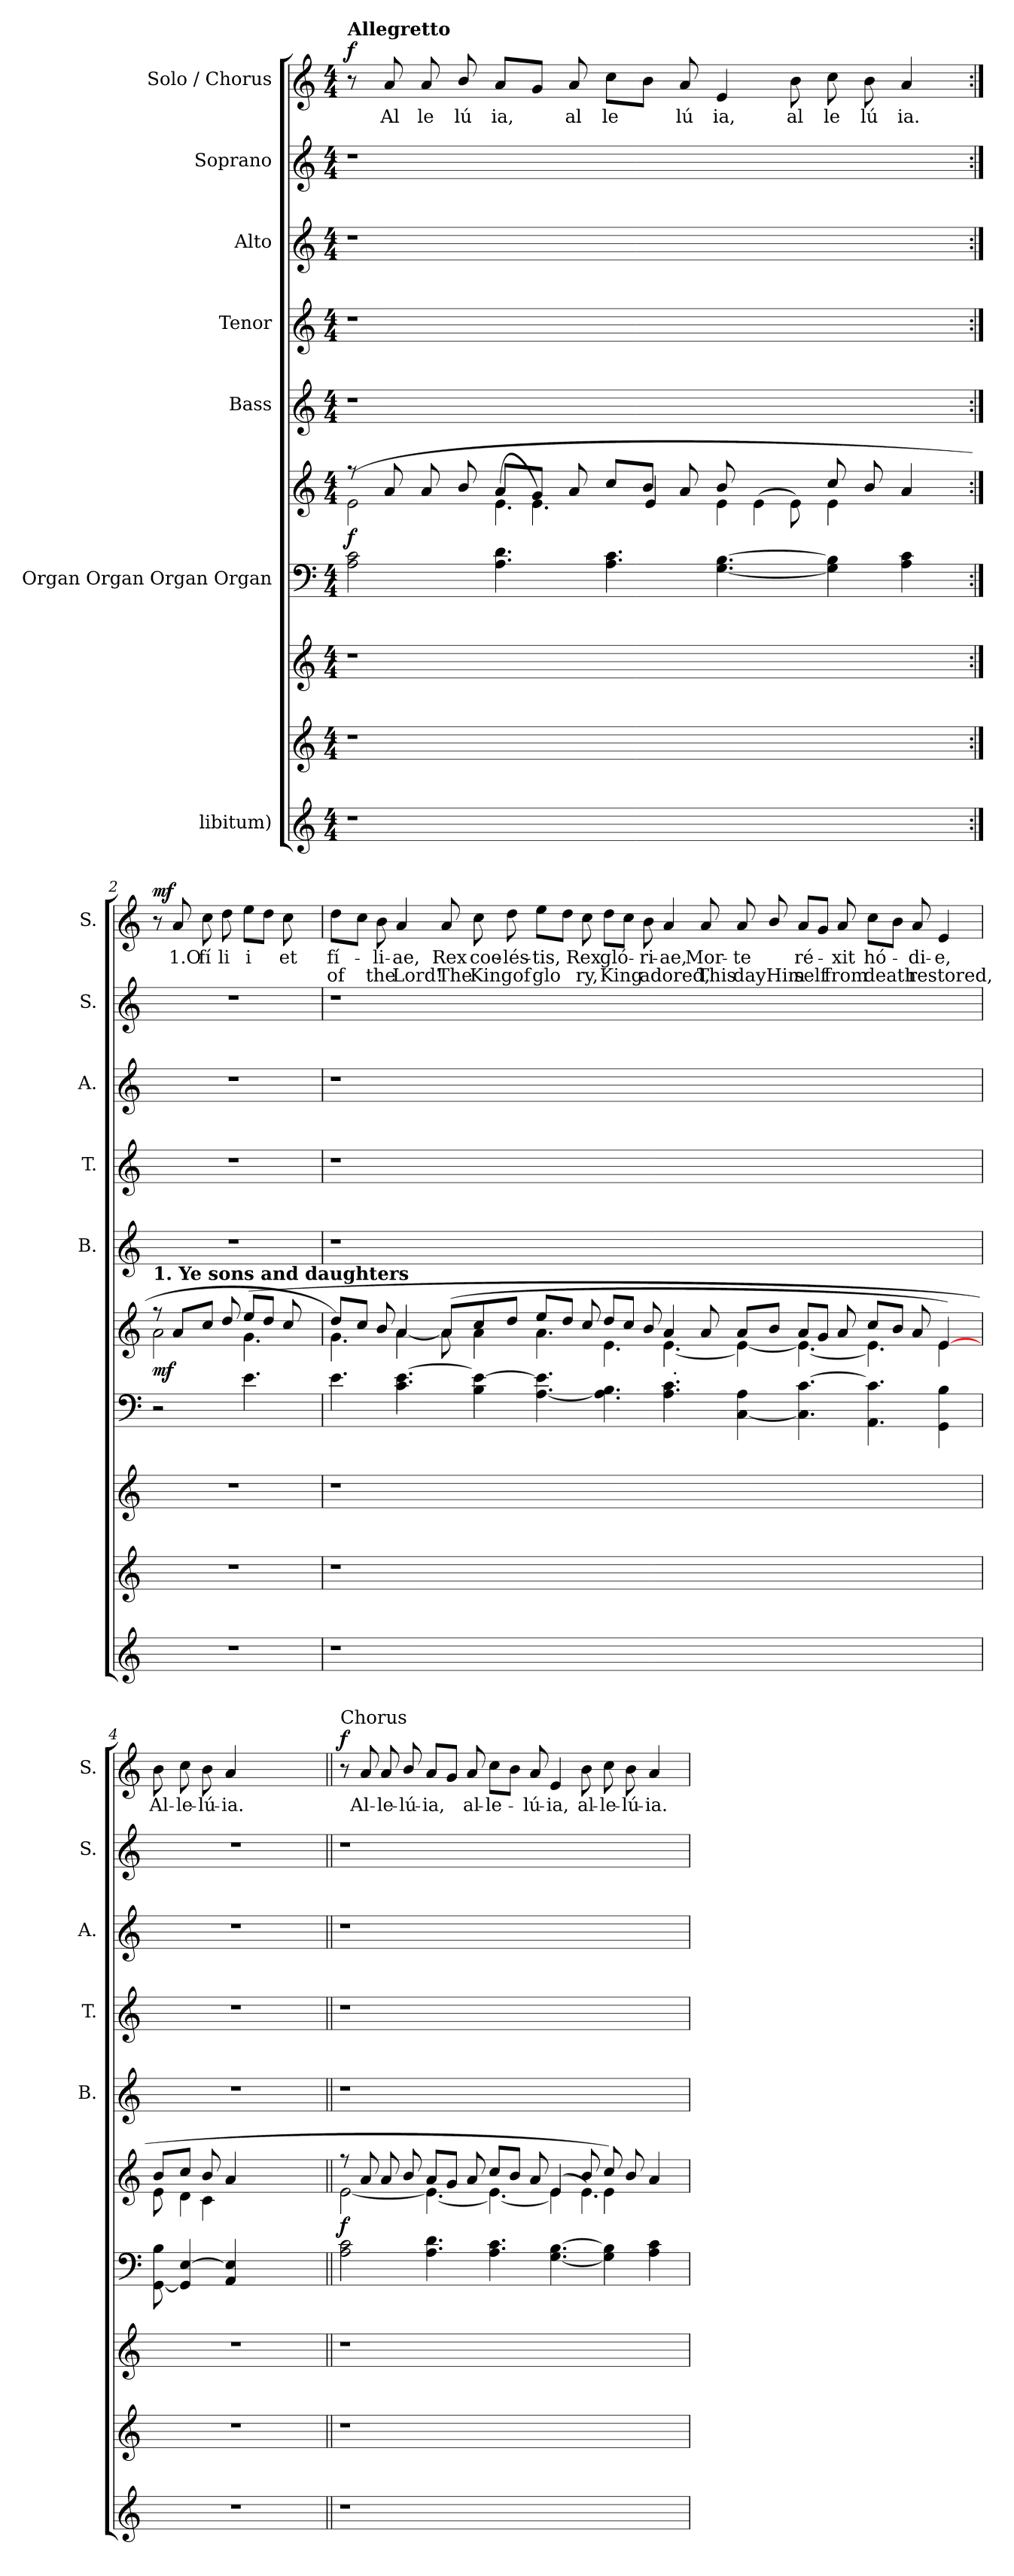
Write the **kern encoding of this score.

**kern	**kern	**kern	**kern	**kern	**dynam	**kern	**kern	**kern	**kern	**kern	**text	**text	**dynam
*part9	*part8	*part7	*part6	*part6	*part6	*part5	*part4	*part3	*part2	*part1	*part1	*part1	*part1
*staff10	*staff9	*staff8	*staff7	*staff6	*staff6/7	*staff5	*staff4	*staff3	*staff2	*staff1	*staff1	*staff1	*staff1
*I"libitum)	*	*	*I"Organ Organ Organ Organ	*	*	*I"Bass	*I"Tenor	*I"Alto	*I"Soprano	*I"Solo / Chorus	*	*	*
*	*	*	*	*	*	*I'B.	*I'T.	*I'A.	*I'S.	*I'S.	*	*	*
*clefG2	*clefG2	*clefG2	*clefF4	*clefG2	*	*clefG2	*clefG2	*clefG2	*clefG2	*clefG2	*	*	*
*k[]	*k[]	*k[]	*k[]	*k[]	*	*k[]	*k[]	*k[]	*k[]	*k[]	*	*	*
*C:	*C:	*C:	*C:	*C:	*	*C:	*C:	*C:	*C:	*C:	*	*	*
*M4/4	*M4/4	*M4/4	*M4/4	*M4/4	*	*M4/4	*M4/4	*M4/4	*M4/4	*M4/4	*	*	*
=1	=1	=1	=1	=1	=1	=1	=1	=1	=1	=1	=1	=1	=1
*	*	*	*	*^	*	*	*	*	*	*	*	*	*
*	*	*	*	*	*^	*	*	*	*	*	*	*	*	*
*	*	*	*	*	*	*^	*	*	*	*	*	*	*	*	*
!	!	!	!	!	!	!	!	!	!	!	!	!	!LO:TX:a:B:t=Allegretto	!	!	!
!	!	!	!	!	!	!	!	!LO:DY:a=2	!	!	!	!	!	!	!	!LO:DY:a
1r	1r	1r	2A\ 2c\	8rff	(<2e\	2ryy	1ryy	f	1r	1r	1r	1r	8r	.	.	f
!	!	!	!	!	!	!	!	!	!	!	!	!	!	!LO:LY:b	!	!
.	.	.	.	8a/	.	.	.	.	.	.	.	.	8a/	Al	.	.
!	!	!	!	!	!	!	!	!	!	!	!	!	!	!LO:LY:b	!	!
.	.	.	.	8a/	.	.	.	.	.	.	.	.	8a/	le	.	.
!	!	!	!	!	!	!	!	!	!	!	!	!	!	!LO:LY:b	!	!
.	.	.	.	8b/	.	.	.	.	.	.	.	.	8b/	lú	.	.
!	!	!	!	!	!	!	!	!	!	!	!	!	!	!LO:LY:b	!	!
.	.	.	4.A\ 4.d\	((<4.e\	8a/L	8ryy	.	.	.	.	.	.	8a/L	ia,	.	.
.	.	.	.	.	8g/J	4.e\)	.	.	.	.	.	.	8g/J	.	.	.
!	!	!	!	!	!	!	!	!	!	!	!	!	!	!LO:LY:b	!	!
.	.	.	.	.	8a/	.	.	.	.	.	.	.	8a/	al	.	.
!	!	!	!	!	!	!	!	!	!	!	!	!	!	!LO:LY:b	!	!
.	.	.	4.A\ 4.c\	2ryy	8cc/L	.	.	.	.	.	.	.	8cc\L	le	.	.
1ryy	1ryy	1ryy	.	.	8b/J	8ryy	4e/	.	1ryy	1ryy	1ryy	1ryy	8b\J	.	.	.
!	!	!	!	!	!	!	!	!	!	!	!	!	!	!LO:LY:b	!	!
.	.	.	.	.	8ryy	8a/	.	.	.	.	.	.	8a/	lú	.	.
!	!	!	!	!	!	!	!	!	!	!	!	!	!	!LO:LY:b	!	!
.	.	.	[<4.G\ [>4.B\	.	8b/	4e\	4ryy	.	.	.	.	.	4e/	ia,	.	.
.	.	.	.	(4e\	4ryy	.	.	.	.	.	.	.	.	.	.	.
!	!	!	!	!	!	!	!	!	!	!	!	!	!	!LO:LY:b	!	!
.	.	.	.	.	.	2ryy	(<8e\)	.	.	.	.	.	8b\	al	.	.
!	!	!	!	!	!	!	!	!	!	!	!	!	!	!LO:LY:b	!	!
.	.	.	4G\] 4B\]	8ryy	8cc/	.	4e\	.	.	.	.	.	8cc\	le	.	.
!	!	!	!	!	!	!	!	!	!	!	!	!	!	!LO:LY:b	!	!
.	.	.	.	8b/	4.ryy	.	.	.	.	.	.	.	8b\	lú	.	.
!	!	!	!	!	!	!	!	!	!	!	!	!	!	!LO:LY:b	!	!
.	.	.	4A\ 4c\	4a/	.	.	4ryy	.	.	.	.	.	4a/	ia.	.	.
8ryy	8ryy	8ryy	.	.	.	8ryy	.	.	8ryy	8ryy	8ryy	8ryy	.	.	.	.
*	*	*	*	*	*	*v	*v	*	*	*	*	*	*	*	*	*
=2:|!	=2:|!	=2:|!	=2:|!	=2:|!	=2:|!	=2:|!	=2:|!	=2:|!	=2:|!	=2:|!	=2:|!	=2:|!	=2:|!	=2:|!	=2:|!
!	!	!	!	!LO:TX:a:B:t=1. Ye sons and daughters	!	!	!	!	!	!	!	!	!	!	!
!	!	!	!	!	!	!	!LO:DY:b	!	!	!	!	!	!	!	!LO:DY:a
*	*	*	*	*	*v	*v	*	*	*	*	*	*	*	*	*
1r	1r	1r	2r	8rff	2a\	mf	1r	1r	1r	1r	8r	.	.	mf
!	!	!	!	!	!	!	!	!	!	!	!	!LO:LY:b:rj	!	!
.	.	.	.	8a/L	.	.	.	.	.	.	8a/	1.O	.	.
!	!	!	!	!	!	!	!	!	!	!	!	!LO:LY:b	!	!
.	.	.	.	8cc/J	.	.	.	.	.	.	8cc\	fí	.	.
!	!	!	!	!	!	!	!	!	!	!	!	!LO:LY:b	!	!
.	.	.	.	8dd/	.	.	.	.	.	.	8dd\	li	.	.
!	!	!	!	!	!	!	!	!	!	!	!	!LO:LY:b:rj	!	!
.	.	.	4.e\	(<4.g\	8ee/L	.	.	.	.	.	8ee\L	i	.	.
.	.	.	.	.	8dd/J	.	.	.	.	.	8dd\J	.	.	.
!	!	!	!	!	!	!	!	!	!	!	!	!LO:LY:b	!	!
.	.	.	.	.	8cc/	.	.	.	.	.	8cc\	et	.	.
.	.	.	8ryy	8ryy	8ryy	.	.	.	.	.	8ryy	.	.	.
!!LO:LB:g=z
=3	=3	=3	=3	=3	=3	=3	=3	=3	=3	=3	=3	=3	=3	=3
*	*	*	*^	*	*^	*	*	*	*	*	*	*	*	*
!	!	!	!	!	!	!	!	!	!	!	!	!	!	!LO:LY:b	!LO:LY:b	!
1r	1r	1r	4.e\	1..ryy	16ryy	4.g\)	8dd/L	.	1r	1r	1r	1r	8dd\L	fí-	of	.
.	.	.	.	.	1ryy	.	.	.	.	.	.	.	.	.	.	.
.	.	.	.	.	.	.	8cc/J	.	.	.	.	.	8cc\J	.	.	.
!	!	!	!	!	!	!	!	!	!	!	!	!	!	!LO:LY:b	!LO:LY:b	!
.	.	.	.	.	.	.	8b/	.	.	.	.	.	8b\	-li-	the	.
!	!	!	!	!	!	!	!	!	!	!	!	!	!	!LO:LY:b	!LO:LY:b	!
.	.	.	4.c\ [>4.e\	.	.	[<4a/	4a\	.	.	.	.	.	4a/	-ae,	Lord!	.
!	!	!	!	!	!	!	!	!	!	!	!	!	!	!LO:LY:b	!LO:LY:b	!
.	.	.	.	.	.	8a\]	(>8a/L	.	.	.	.	.	8a/	Rex	The	.
!	!	!	!	!	!	!	!	!	!	!	!	!	!	!LO:LY:b	!LO:LY:b	!
.	.	.	4B\ 4e\_	.	.	(4a\	8cc/	.	.	.	.	.	8cc\	coe-	Kingof	.
!	!	!	!	!	!	!	!	!	!	!	!	!	!	!LO:LY:b	!	!
.	.	.	.	.	.	.	8dd/J	.	.	.	.	.	8dd\	-lés-	.	.
!	!	!	!	!	!	!	!	!	!	!	!	!	!	!LO:LY:b	!LO:LY:b	!
0ryy	0ryy	0ryy	[>4.A\ 4.e\]	.	.	8ee/L	4.a\	.	0ryy	0ryy	0ryy	0ryy	8ee\L	-tis,	glo	.
.	.	.	.	.	1ryy	.	.	.	.	.	.	.	.	.	.	.
.	.	.	.	.	.	8dd/J	.	.	.	.	.	.	8dd\J	.	.	.
!	!	!	!	!	!	!	!	!	!	!	!	!	!	!LO:LY:b	!LO:LY:b	!
.	.	.	.	.	.	8cc/	.	.	.	.	.	.	8cc\	Rex	ry,	.
!	!	!	!	!	!	!	!	!	!	!	!	!	!	!LO:LY:b	!LO:LY:b	!
.	.	.	4.A\] 4.B\	.	.	8dd/L	4.e\	.	.	.	.	.	8dd\L	gló-	King	.
.	.	.	.	.	.	8cc/J	.	.	.	.	.	.	8cc\J	.	.	.
!	!	!	!	!	!	!	!	!	!	!	!	!	!	!LO:LY:b	!LO:LY:b	!
.	.	.	.	.	.	8b/	.	.	.	.	.	.	8b\	-ri-	adored,	.
!	!	!	!	!	!	!	!	!	!	!	!	!	!	!LO:LY:b	!	!
.	.	.	32ryy	4.A\ 4.c\)	.	[<4.e\	4a/	.	.	.	.	.	4a/	-ae,	.	.
!	!	!	!LO:TX:a:t=.	!	!	!	!	!	!	!	!	!	!	!	!	!
.	.	.	1ryy	.	.	.	.	.	.	.	.	.	.	.	.	.
!	!	!	!	!	!	!	!	!	!	!	!	!	!	!LO:LY:b	!LO:LY:b	!
.	.	.	.	.	.	.	8a/	.	.	.	.	.	8a/	Mor-	This	.
.	.	.	.	.	1ryy	.	.	.	.	.	.	.	.	.	.	.
!	!	!	!	!	!	!	!	!	!	!	!	!	!	!LO:LY:b	!LO:LY:b	!
.	.	.	.	[>4C\ 4A\	.	4e\_	8a/L	.	.	.	.	.	8a/	-te	dayHim	.
.	.	.	.	.	.	.	8b/J	.	.	.	.	.	8b/	.	.	.
!	!	!	!	!	!	!	!	!	!	!	!	!	!	!LO:LY:b	!LO:LY:b	!
.	.	.	.	4.C\] [>4.c\	.	4.e\_	8a/L	.	.	.	.	.	8a/L	-ré-	self	.
.	.	.	.	.	.	.	8g/J	.	.	.	.	.	8g/J	.	.	.
!	!	!	!	!	!	!	!	!	!	!	!	!	!	!LO:LY:b	!LO:LY:b	!
.	.	.	.	.	.	.	8a/	.	.	.	.	.	8a/	-xit	from	.
!	!	!	!	!	!	!	!	!	!	!	!	!	!	!LO:LY:b	!LO:LY:b	!
.	.	.	.	4.AA\ 4.c\]	.	4.e\]	8cc/L	.	.	.	.	.	8cc\L	hó-	death	.
.	.	.	2ryy	.	.	.	.	.	.	.	.	.	.	.	.	.
.	.	.	.	.	.	.	8b/J	.	.	.	.	.	8b\J	.	.	.
!	!	!	!	!	!	!	!	!	!	!	!	!	!	!LO:LY:b	!LO:LY:b	!
4.ryy	4.ryy	4.ryy	.	.	.	.	8a/	.	4.ryy	4.ryy	4.ryy	4.ryy	8a/	-di-	restored,	.
.	.	.	.	.	4ryy	.	.	.	.	.	.	.	.	.	.	.
!	!	!	!	!	!	!	!	!	!	!	!	!	!	!LO:LY:b	!	!
.	.	.	.	4GG\ 4B\	.	4e\	[<4e/)	.	.	.	.	.	4e/	-e,	.	.
.	.	.	16.ryy	.	.	.	.	.	.	.	.	.	.	.	.	.
.	.	.	.	.	16ryy	.	.	.	.	.	.	.	.	.	.	.
*	*	*	*v	*v	*	*	*	*	*	*	*	*	*	*	*	*
!!LO:LB:g=z
=4	=4	=4	=4	=4	=4	=4	=4	=4	=4	=4	=4	=4	=4	=4	=4
!	!	!	!	!	!	!	!	!	!	!	!	!	!LO:LY:b	!	!
1r	1r	1r	[<8GG\ 8B\	8e\	8b/L	4ryy	.	1r	1r	1r	1r	8b\	Al-	.	.
!	!	!	!	!	!	!	!	!	!	!	!	!	!LO:LY:b	!	!
.	.	.	4GG/] [<4E/	4d\	8cc/J	.	.	.	.	.	.	8cc\	-le-	.	.
!	!	!	!	!	!	!	!	!	!	!	!	!	!LO:LY:b	!	!
.	.	.	.	.	8b/	4c\	.	.	.	.	.	8b\	-lú-	.	.
!	!	!	!	!	!	!	!	!	!	!	!	!	!LO:LY:b	!	!
.	.	.	4AA/ 4E/]	4.ryy	4a/	.	.	.	.	.	.	4a/	-ia.	.	.
.	.	.	.	.	.	4.ryy	.	.	.	.	.	.	.	.	.
.	.	.	4.ryy	.	4.ryy	.	.	.	.	.	.	4.ryy	.	.	.
.	.	.	.	4ryy	.	.	.	.	.	.	.	.	.	.	.
.	.	.	.	.	.	8ryy	.	.	.	.	.	.	.	.	.
=5||	=5||	=5||	=5||	=5||	=5||	=5||	=5||	=5||	=5||	=5||	=5||	=5||	=5||	=5||	=5||
!	!	!	!	!	!	!	!	!	!	!	!	!LO:TX:a:t=Chorus	!	!	!
!	!	!	!	!	!	!	!LO:DY:a=2	!	!	!	!	!	!	!	!LO:DY:a
1r	1r	1r	2A\ 2c\	8rff	[<2e\	1ryy	f	1r	1r	1r	1r	8r	.	.	f
!	!	!	!	!	!	!	!	!	!	!	!	!	!LO:LY:b	!	!
.	.	.	.	8a/	.	.	.	.	.	.	.	8a/	Al-	.	.
!	!	!	!	!	!	!	!	!	!	!	!	!	!LO:LY:b	!	!
.	.	.	.	8a/	.	.	.	.	.	.	.	8a/	-le-	.	.
!	!	!	!	!	!	!	!	!	!	!	!	!	!LO:LY:b	!	!
.	.	.	.	8b/	.	.	.	.	.	.	.	8b/	-lú-	.	.
!	!	!	!	!	!	!	!	!	!	!	!	!	!LO:LY:b	!	!
.	.	.	4.A\ 4.d\	8a/L	4.e\_	.	.	.	.	.	.	8a/L	-ia,	.	.
.	.	.	.	8g/J	.	.	.	.	.	.	.	8g/J	.	.	.
!	!	!	!	!	!	!	!	!	!	!	!	!	!LO:LY:b	!	!
.	.	.	.	8a/	.	.	.	.	.	.	.	8a/	al-	.	.
!	!	!	!	!	!	!	!	!	!	!	!	!	!LO:LY:b	!	!
.	.	.	4.A\ 4.c\	8cc/L	4.e\_	.	.	.	.	.	.	8cc\L	-le-	.	.
1ryy	1ryy	1ryy	.	8b/J	.	2ryy	.	1ryy	1ryy	1ryy	1ryy	8b\J	.	.	.
!	!	!	!	!	!	!	!	!	!	!	!	!	!LO:LY:b	!	!
.	.	.	.	8a/	.	.	.	.	.	.	.	8a/	-lú-	.	.
!	!	!	!	!	!	!	!	!	!	!	!	!	!LO:LY:b	!	!
.	.	.	[<4.G\ [>4.B\	4e\	(<4e/]	.	.	.	.	.	.	4e/	-ia,	.	.
!	!	!	!	!	!	!	!	!	!	!	!	!	!LO:LY:b	!	!
.	.	.	.	8b/	(<4.e\)	8ryy	.	.	.	.	.	8b\	al-	.	.
!	!	!	!	!	!	!	!	!	!	!	!	!	!LO:LY:b	!	!
.	.	.	4G\] 4B\]	8cc/	.	4e\)	.	.	.	.	.	8cc\	-le-	.	.
!	!	!	!	!	!	!	!	!	!	!	!	!	!LO:LY:b	!	!
.	.	.	.	8b/	.	.	.	.	.	.	.	8b\	-lú-	.	.
!	!	!	!	!	!	!	!	!	!	!	!	!	!LO:LY:b	!	!
.	.	.	4A\ 4c\	4a/	4ryy	4ryy	.	.	.	.	.	4a/	-ia.	.	.
8ryy	8ryy	8ryy	.	.	.	.	.	8ryy	8ryy	8ryy	8ryy	.	.	.	.
*	*	*	*	*v	*v	*v	*	*	*	*	*	*	*	*	*
=	=	=	=	=	=	=	=	=	=	=	=	=	=
*-	*-	*-	*-	*-	*-	*-	*-	*-	*-	*-	*-	*-	*-
